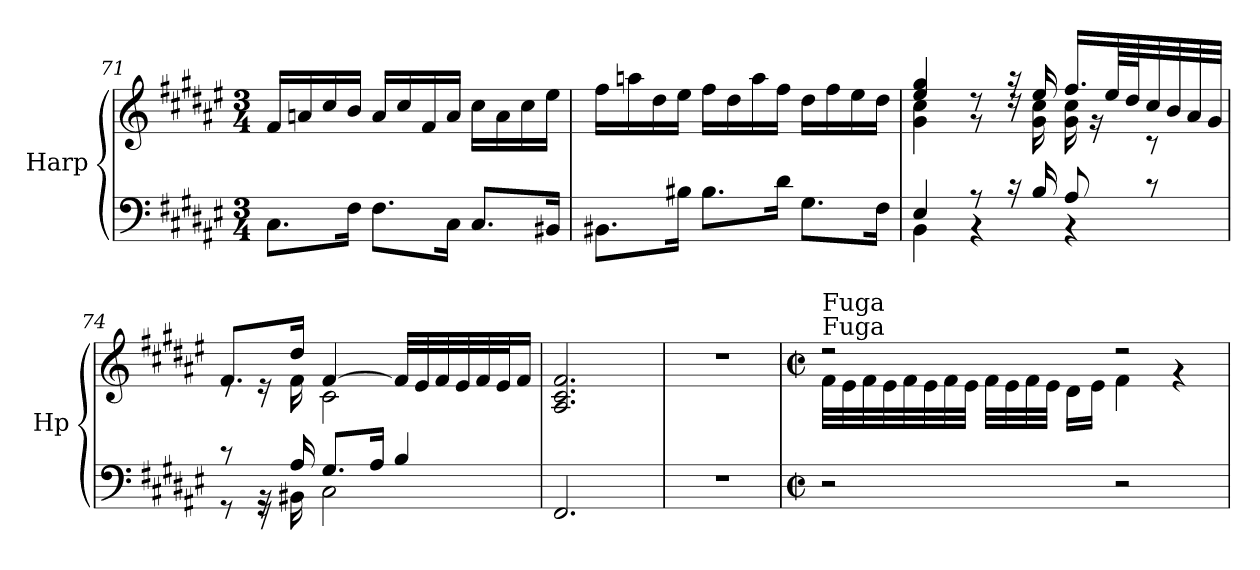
**kern	**kern
*part1	*part1
*staff2	*staff1
*I"Harp	*
*I'Hp	*
!!LO:LB:g=z
*clefF4	*clefG2
*k[f#c#g#d#a#e#]	*k[f#c#g#d#a#e#]
*M3/4	*M3/4
=71	=71
8.C#\L	16f#/LL
.	16an/
.	16cc#/
16F#\Jk	16b/JJ
8.F#\L	16a/LL
.	16cc#/
.	16f#/
16C#\Jk	16a/JJ
8.C#/L	16cc#\LL
.	16a\
.	16cc#\
16BB#X/Jk	16ee#\JJ
=72	=72
8.BB#X\L	16ff#\LL
.	16aan\
.	16dd#\
16B#X\Jk	16ee#\JJ
8.B#\L	16ff#\LL
.	16dd#\
.	16aa\
16d#\Jk	16ff#\JJ
8.G#\L	16dd#\LL
.	16ff#\
.	16ee#\
16F#\Jk	16dd#\JJ
=73	=73
*^	*^
4E#/	4BB\	4ee#/ 4gg#/	4g#\ 4cc#\
8r	4rBB	8rdd	8r
16r	.	16r	16rdd
16B/	.	16ee#/	16g#\ 16cc#\
8A#/	4rBB	16.ff#/LL	16g#\ 16cc#\
.	.	.	16r
.	.	64ee#/LL	.
.	.	64dd#/J	.
8r	.	32cc#/	8r
.	.	32b/	.
.	.	32a#/	.
.	.	32g#/JJJ	.
!!LO:LB:g=z	!!
=74	=74	=74	=74
8r	8r	8.f#/L	8re
16rBB	16r	.	16re
16A#/	16BB#X\	16dd#/Jk	16f#\
8.G#/L	2C#\	[4f#/	2c#\
16A#/Jk	.	.	.
4B/	.	32f#/LLL]	.
.	.	32e#/	.
.	.	32f#/	.
.	.	32e#/	.
.	.	32f#/	.
.	.	32e#/J	.
.	.	16f#/JJ	.
*v	*v	*	*
*	*v	*v
=75	=75
2.FF#/	2.A#/ 2.c#/ 2.f#/
=76	=76
2.r	2.r
!!LO:PB:g=z
=77	=77
*M2/2	*M2/2
*met(c|)	*met(c|)
*	*^
!	!LO:TX:a:t=Fuga	!
!	!LO:TX:a:t=Fuga	!
2r	2r	32f#\LLL
.	.	32e#\
.	.	32f#\
.	.	32e#\
.	.	32f#\
.	.	32e#\
.	.	32f#\
.	.	32e#\JJJ
.	.	32f#\LLL
.	.	32e#\
.	.	32f#\
.	.	32e#\JJJ
.	.	16d#\LL
.	.	16e#\JJ
2r	2r	4f#\
.	.	4rg
*	*v	*v
=	=
*-	*-
